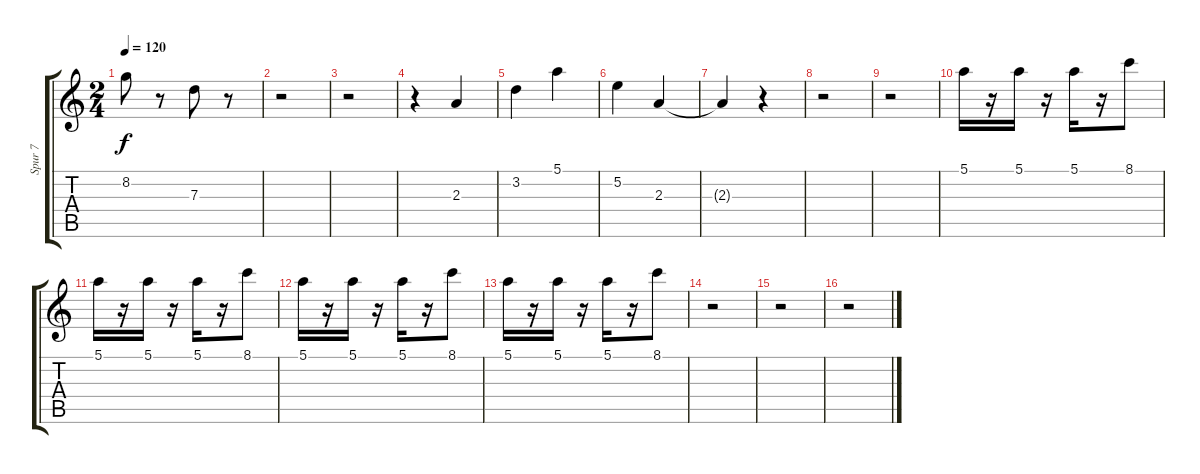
\track ("Spur 7" "Spur 7") {instrument acousticguitarsteel}
\staff {score tabs}
\tuning (E4 B3 G3 D3 A2 E2) {hide}
\ts (2 4)
\tempo 120
\clef g2
\ks c
8.2.8{dy f} r.8 7.3.8 r.8 |
r.2 |
r.2 |
r.4 2.3.4 |
3.2.4 5.1.4 |
5.2.4 2.3.4 |
2.3{t}.4 r.4 |
r.2 |
r.2 |
5.1.16 r.16 5.1.16 r.16 5.1.16 r.16 8.1.8 |
5.1.16 r.16 5.1.16 r.16 5.1.16 r.16 8.1.8 |
5.1.16 r.16 5.1.16 r.16 5.1.16 r.16 8.1.8 |
5.1.16 r.16 5.1.16 r.16 5.1.16 r.16 8.1.8 |
r.2 |
r.2 |
r.2
